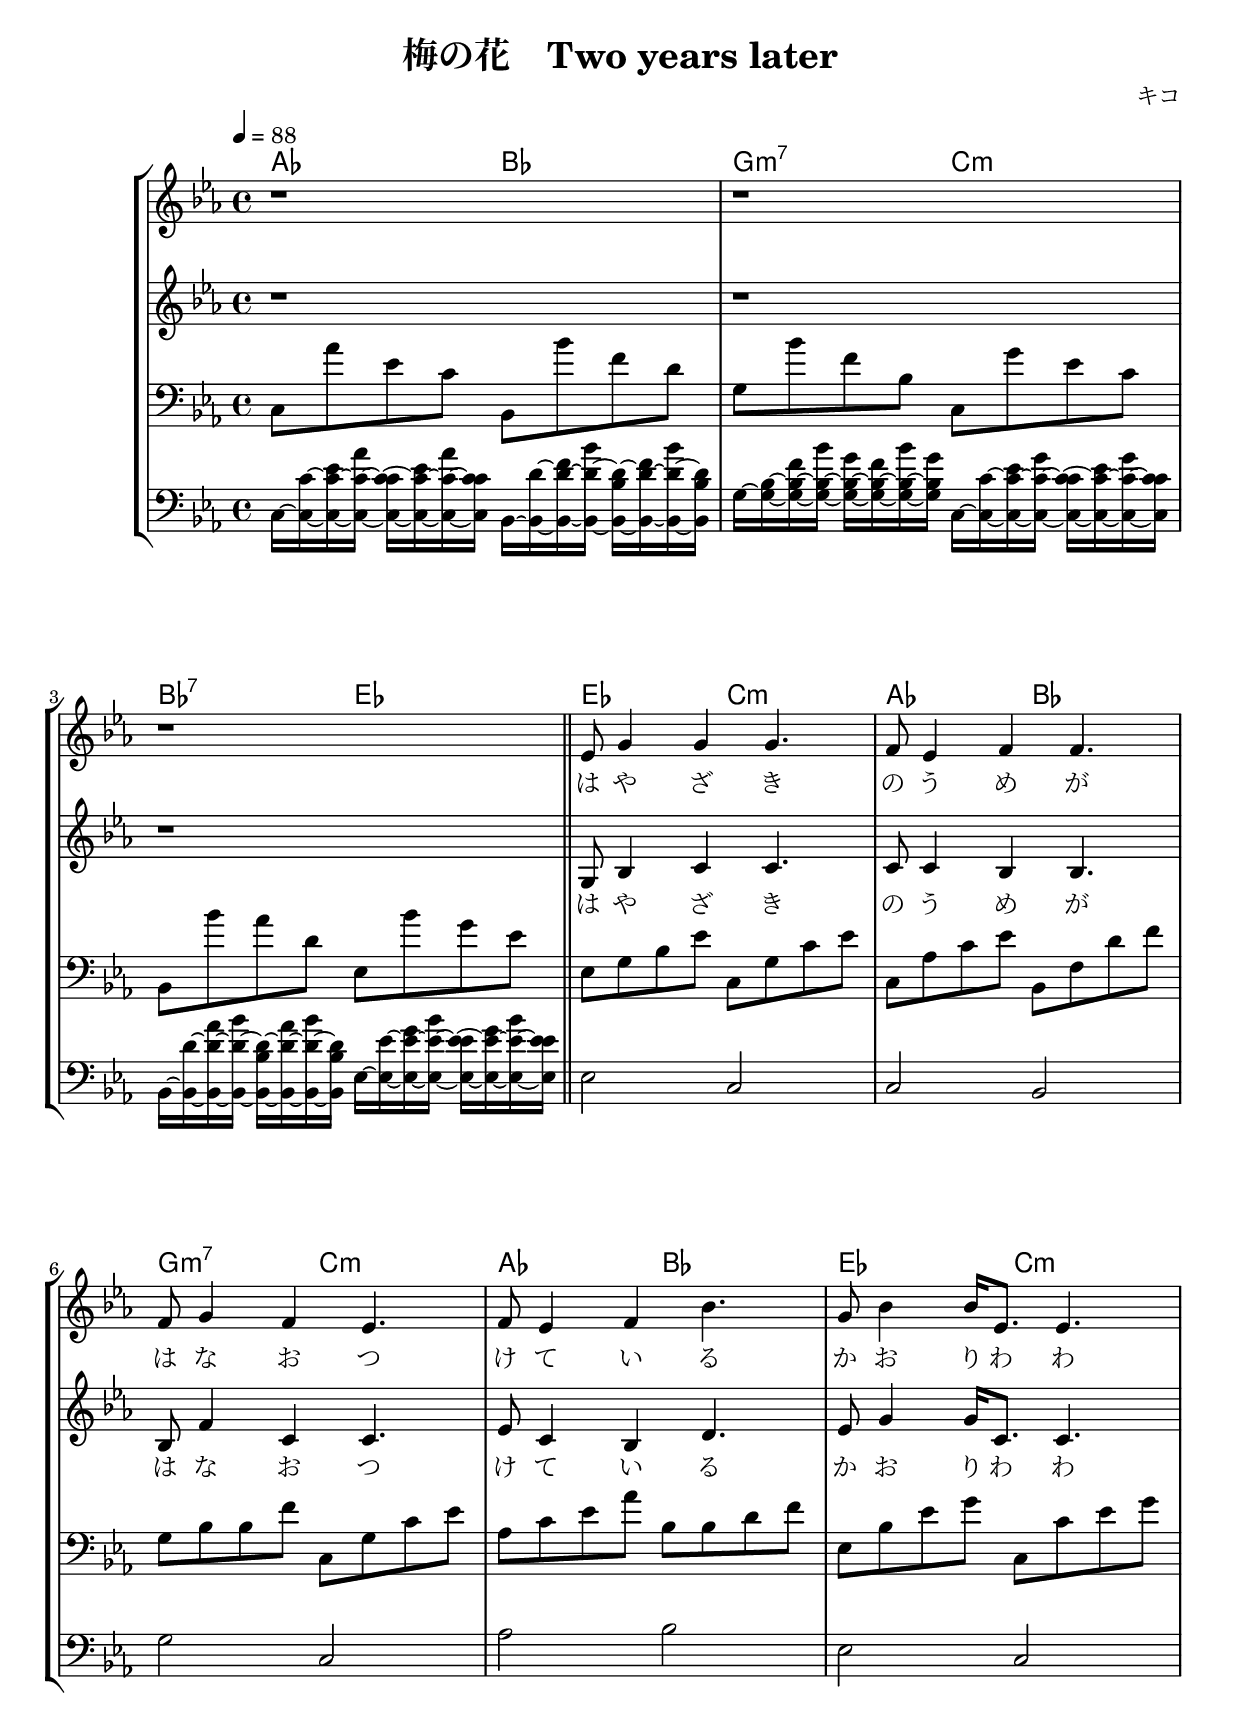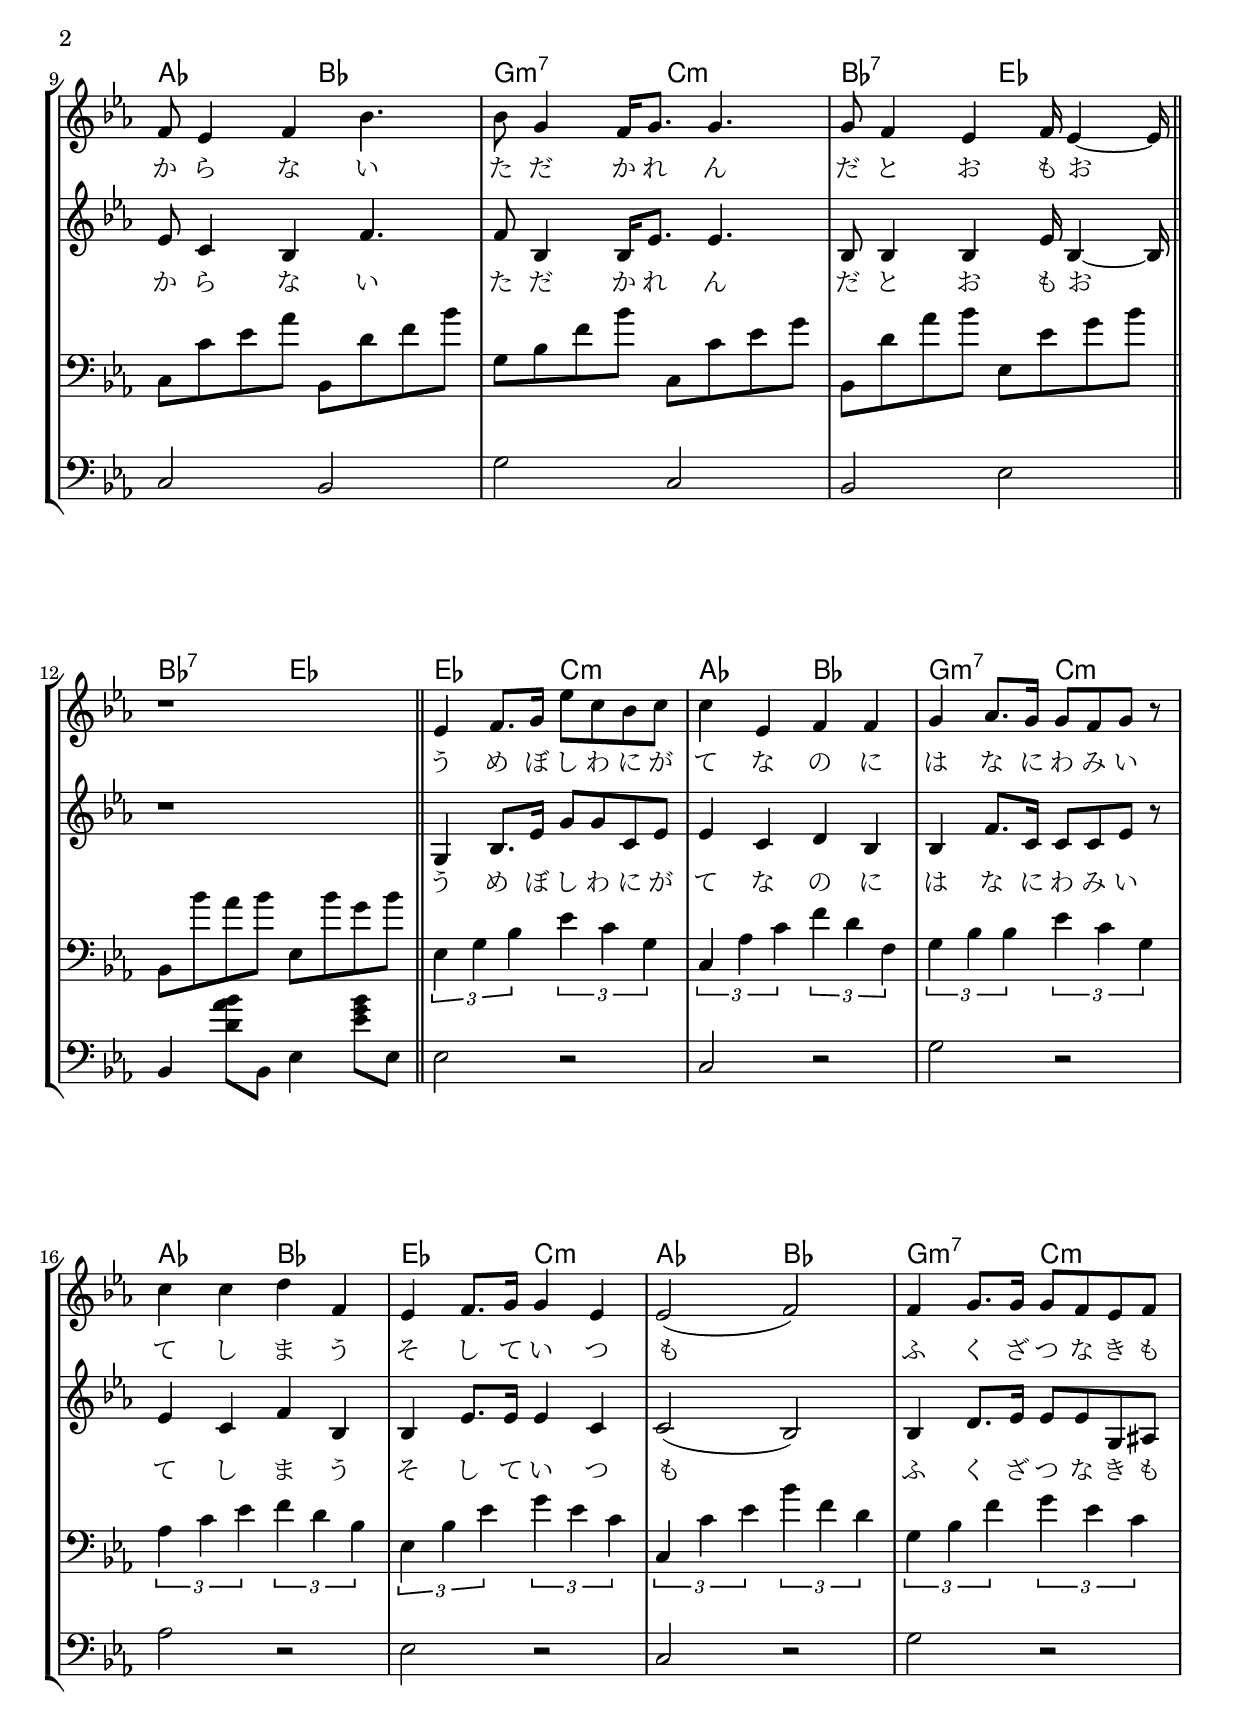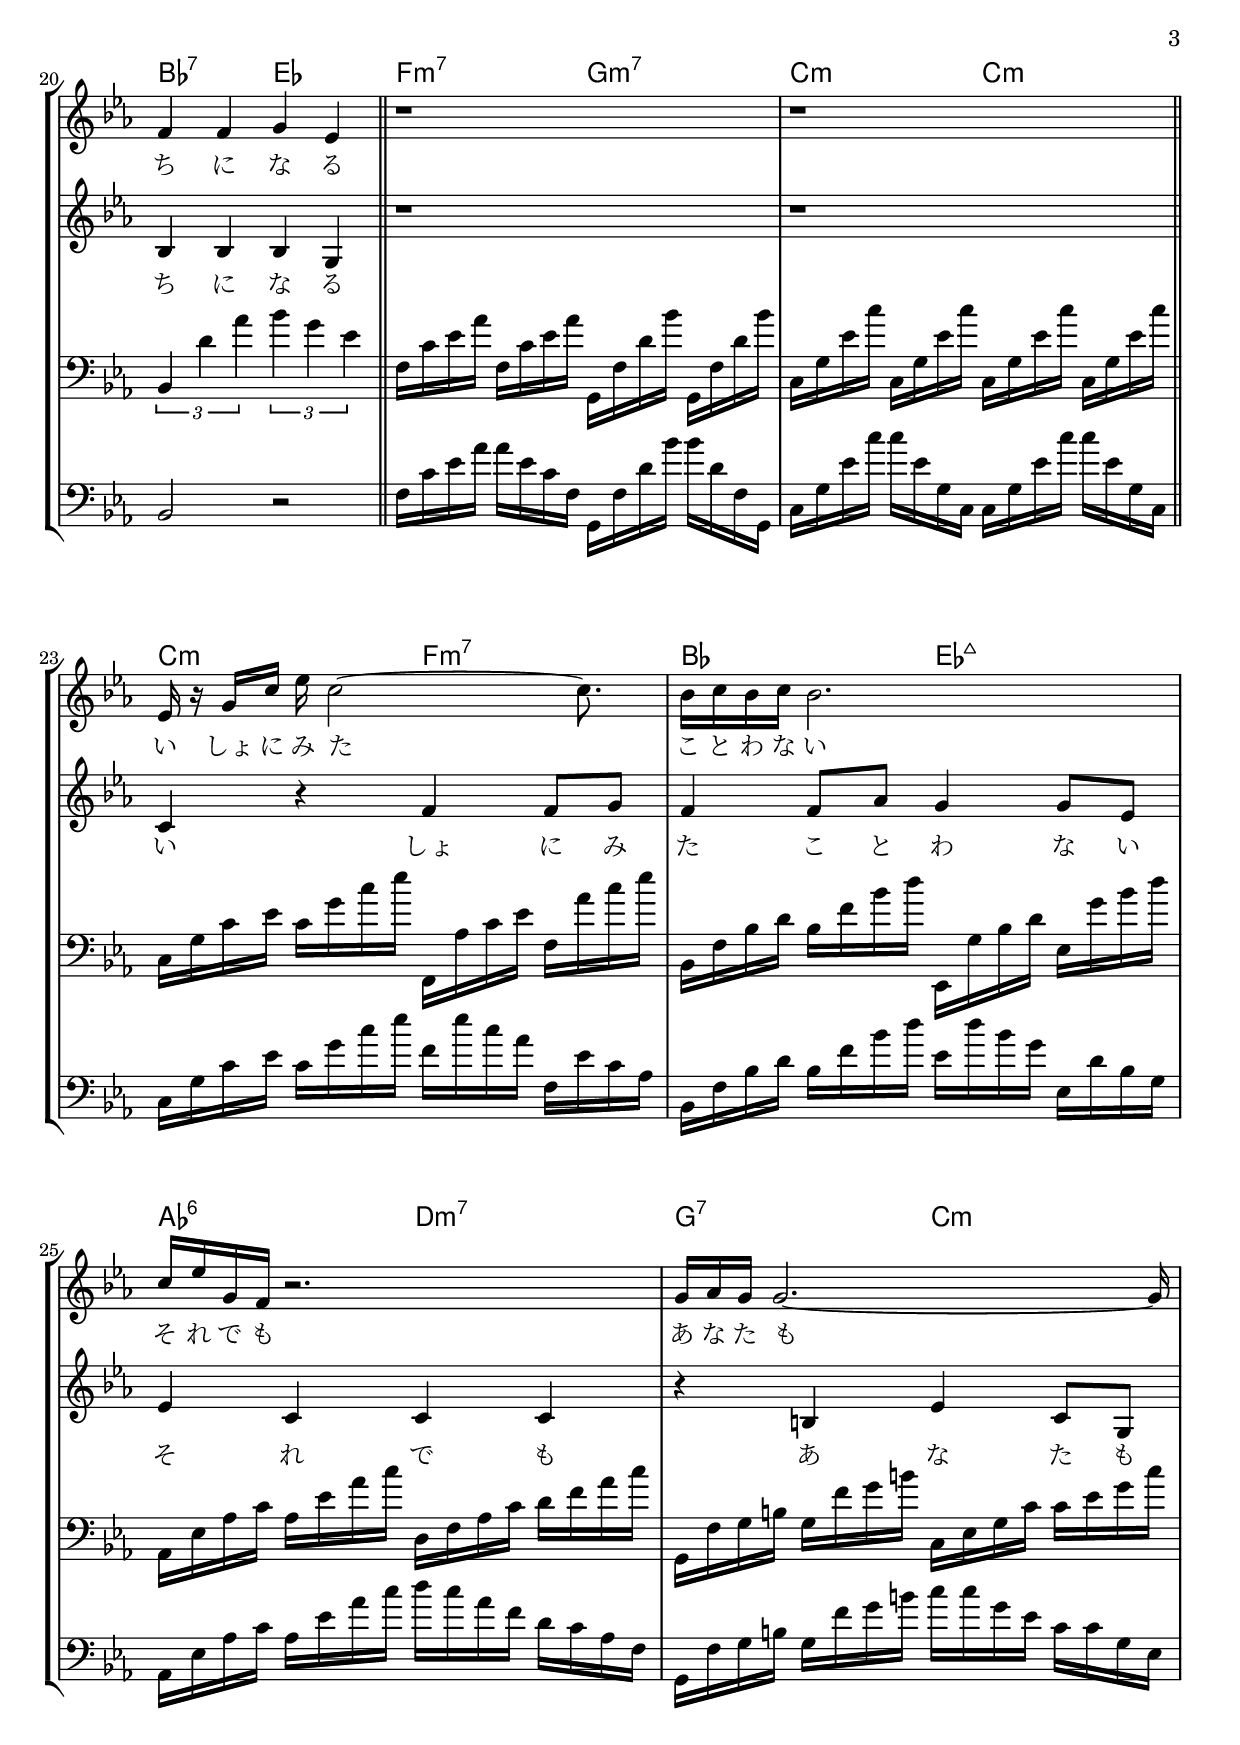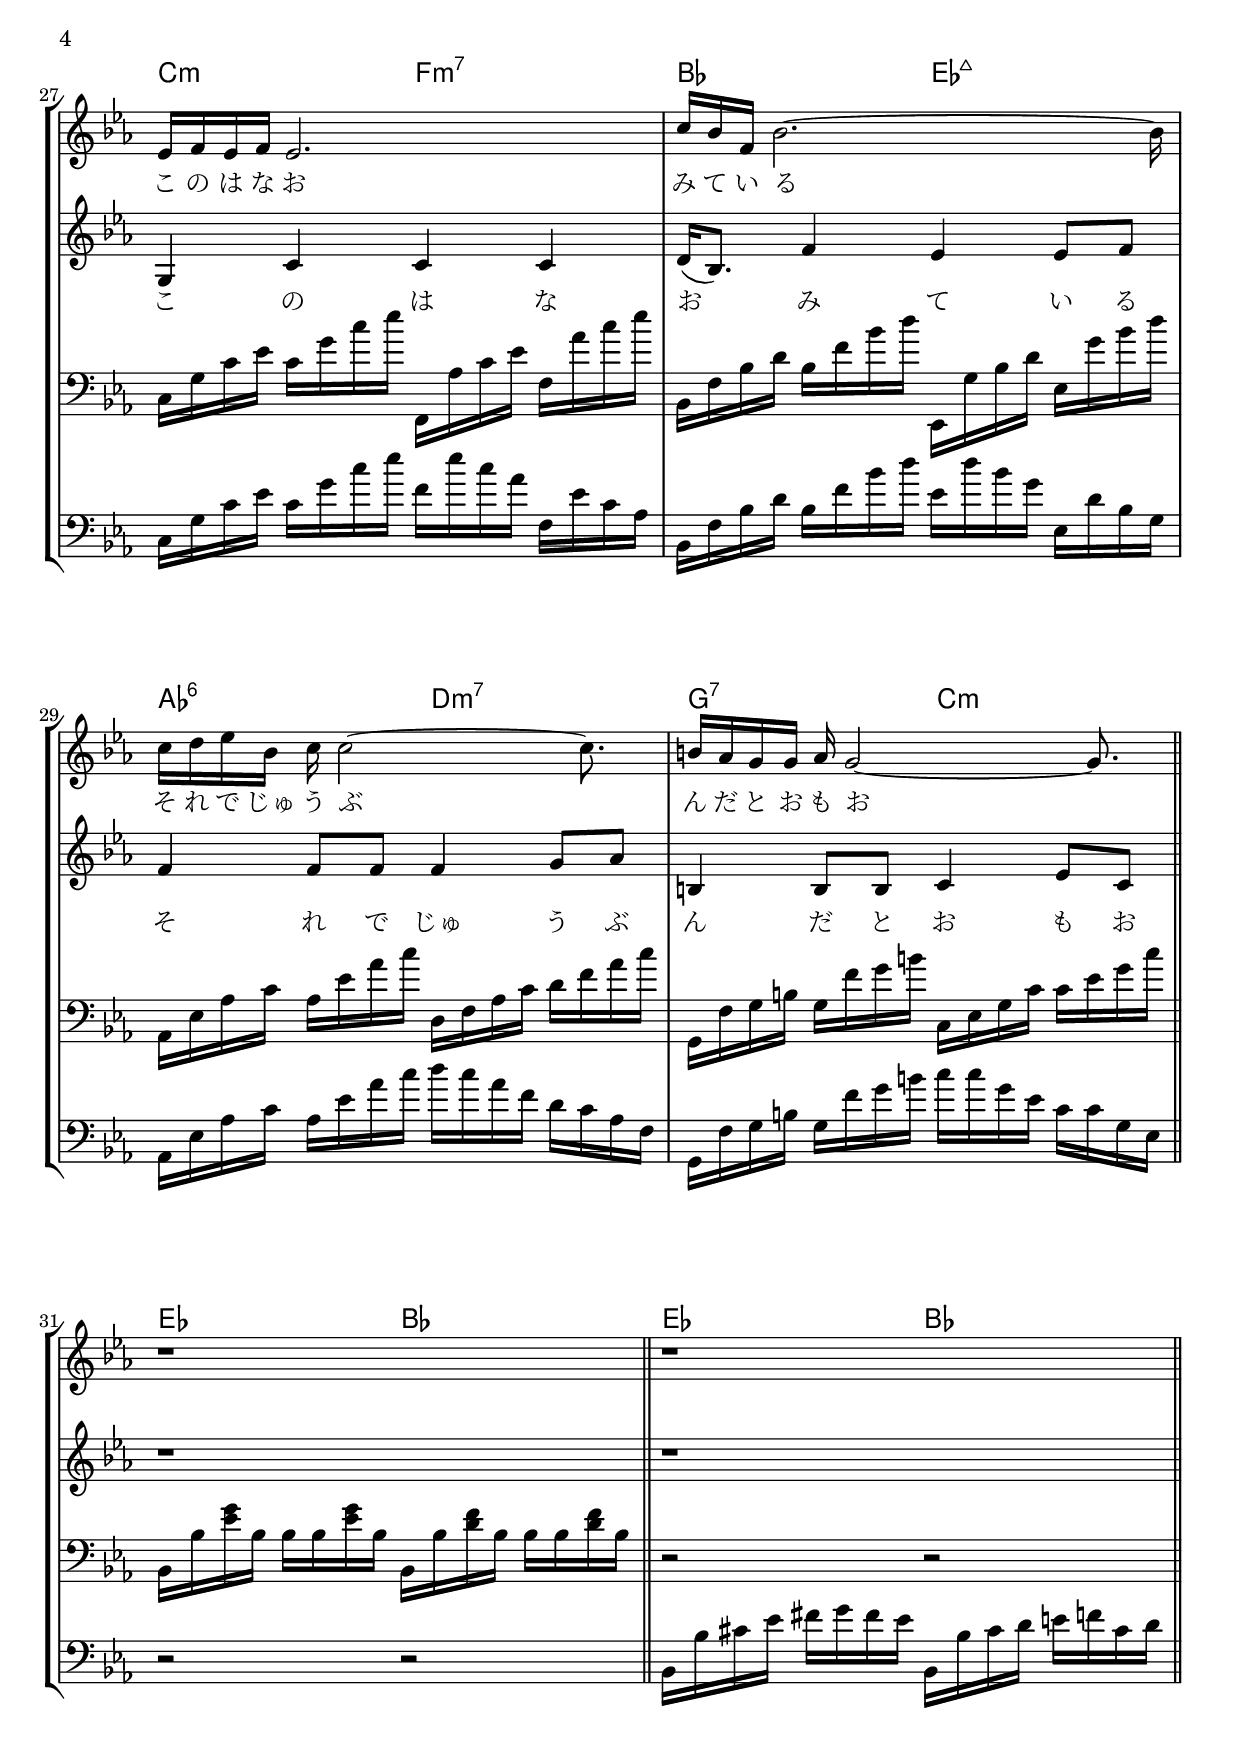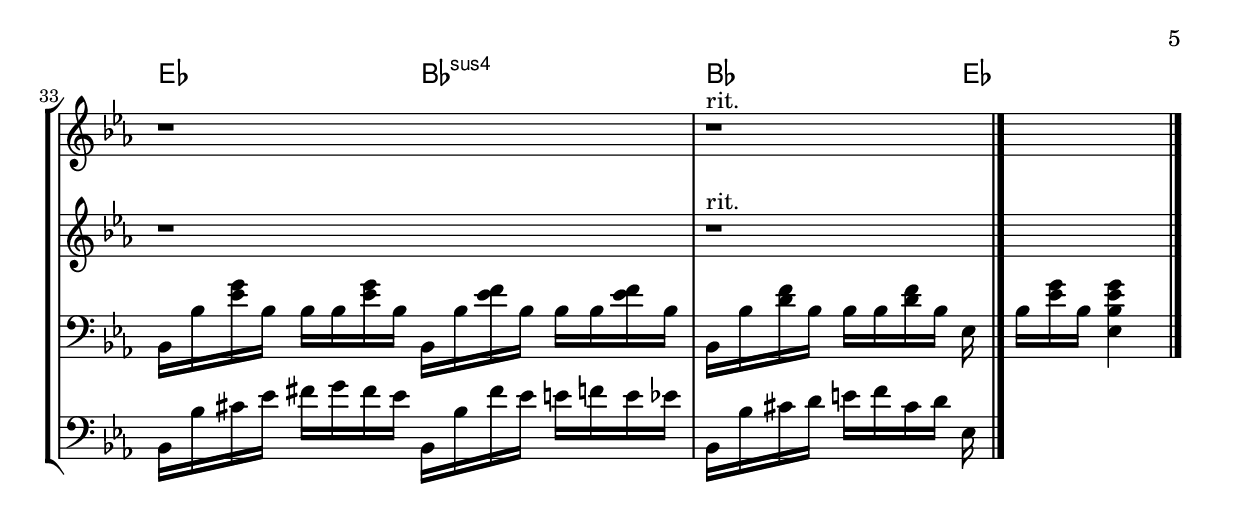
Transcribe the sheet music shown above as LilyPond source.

\version "2.12.1"

\header {
	title = \markup {"梅の花　Two years later"}
	composer = \markup \center-column {キコ}
}

harmony = \chordmode {
	as2 bes g:min7 c:m bes:7 es 

	es c:m as bes g:min7 c:m as bes es c:m as bes g:min7 c:m bes:7 es 

	bes:7 es 

	es c:m as bes g:min7 c:m as bes es c:m as bes g:min7 c:m bes:7 es 

	f:min7 g:min7 c:m c:m 

	c:m f:min7 bes es:maj7 as:6 d:m7 g:7 c:m c:m f:min7 bes es:maj7 as:6 d:m7 g:7 c:m 

	es bes 

	es bes 

	es bes:sus4 bes es 
}

melody = {
	\key es \major
	\tempo 4 = 88
	r1 | r1 | r1   
	\set Staff.midiInstrument = #"fss0.25"
	\set Staff.midiMinimumVolume = #0.7
	\set Staff.midiMaximumVolume = #0.9
	es'8  g'4  g'4  g'4. 
	f'8  es'4  f'4  f'4. 
	f'8  g'4  f'4  es'4. 
	f'8  es'4  f'4  bes'4. 
	g'8  bes'4  bes'16  es'8.  es'4. 
	f'8  es'4  f'4  bes'4. 
	bes'8  g'4  f'16  g'8.  g'4. 
	g'8  f'4  es'4  f'16  es'4~es'16
	r1   
	\set Staff.midiInstrument = #"mmi0.36"
	\set Staff.midiMinimumVolume = #0.7
	\set Staff.midiMaximumVolume = #0.9
	es'4  f'8.  g'16  es''8  c''8  bes'8  c''8 
	c''4  es'4  f'4  f'4 
	g'4  as'8.  g'16  g'8  f'8  g'8  r8 
	c''4  c''4  d''4  f'4 
	es'4  f'8.  g'16  g'4  es'4 
	es'2  (f'2) 
	f'4  g'8.  g'16  g'8  f'8  es'8  f'8 
	f'4  f'4  g'4  es'4
	r1 | r1   
	\set Staff.midiInstrument = #"fss0.35"
	\set Staff.midiMinimumVolume = #0.7
	\set Staff.midiMaximumVolume = #0.9
	es'16  r16  g'16  c''16  es''16  c''2~c''8. 
	bes'16  c''16  bes'16  c''16  bes'2. 
	c''16  es''16  g'16  f'16  r2. 
	g'16  as'16  g'16  g'2.~g'16 
	es'16  f'16  es'16  f'16  es'2. 
	c''16  bes'16  f'16  bes'2.~bes'16 
	c''16  d''16  es''16  bes'16  c''16  c''2~c''8. 
	b'16  as'16  g'16  g'16  as'16  g'2~g'8.
	r1   
	r1   
	r1 | r1^"rit." \bar "|."
}

words = \lyricmode {
	
	は  や  ざ  き  の  う  め  が  は  な  お  つ  け  て  い  る  か  お  り  わ  わ  か  ら  な  い  た  だ  か  れ  ん  だ  と  お  も  お  
	
	う  め  ぼ  し  わ  に  が  て  な  の  に  は  な  に  わ  み  い  て  し  ま  う  そ  し  て  い  つ  も  ふ  く  ざ  つ  な  き  も  ち  に  な  る  
	
	い  しょ  に  み  た  こ  と  わ  な  い  そ  れ  で  も  あ  な  た  も  こ  の  は  な  お  み  て  い  る  そ  れ  で  じゅ  う  ぶ  ん  だ  と  お  も  お  
	
	
	
}

secondmelody = {
	\key es \major
	\tempo 4 = 88
	r1 | r1 | r1   
	\set Staff.midiInstrument = #"fss0.23"
	\set Staff.midiMinimumVolume = #0.7
	\set Staff.midiMaximumVolume = #0.9
	g8  bes4  c'4  c'4. 
	c'8  c'4  bes4  bes4. 
	bes8  f'4  c'4  c'4. 
	es'8  c'4  bes4  d'4. 
	es'8  g'4  g'16  c'8.  c'4. 
	es'8  c'4  bes4  f'4. 
	f'8  bes4  bes16  es'8.  es'4. 
	bes8  bes4  bes4  es'16  bes4~bes16
	r1   
	\set Staff.midiInstrument = #"mmi0.34"
	\set Staff.midiMinimumVolume = #0.7
	\set Staff.midiMaximumVolume = #0.9
	g4  bes8.  es'16  g'8  g'8  c'8  es'8 
	es'4  c'4  d'4  bes4 
	bes4  f'8.  c'16  c'8  c'8  es'8  r8 
	es'4  c'4  f'4  bes4 
	bes4  es'8.  es'16  es'4  c'4 
	c'2  (bes2) 
	bes4  d'8.  es'16  es'8  es'8  g8  ais8 
	bes4  bes4  bes4  g4
	r1 | r1   
	\set Staff.midiInstrument = #"fss0.35"
	\set Staff.midiMinimumVolume = #0.7
	\set Staff.midiMaximumVolume = #0.9
	c'4  r4  f'4  f'8  g'8 
	f'4  f'8  as'8  g'4  g'8  es'8 
	es'4  c'4  c'4  c'4 
	r4  b4  es'4  c'8  g8 
	g4  c'4  c'4  c'4 
	d'16  (bes8.)  f'4  es'4  es'8  f'8 
	f'4  f'8  f'8  f'4  g'8  as'8 
	b4  b8  b8  c'4  es'8  c'8
	r1   
	r1   
	r1 | r1^"rit." \bar "|."
}

secondwords = \lyricmode {
	
	は  や  ざ  き  の  う  め  が  は  な  お  つ  け  て  い  る  か  お  り  わ  わ  か  ら  な  い  た  だ  か  れ  ん  だ  と  お  も  お  
	
	う  め  ぼ  し  わ  に  が  て  な  の  に  は  な  に  わ  み  い  て  し  ま  う  そ  し  て  い  つ  も  ふ  く  ざ  つ  な  き  も  ち  に  な  る  
	
	い  しょ  に  み  た  こ  と  わ  な  い  そ  れ  で  も  あ  な  た  も  こ  の  は  な  お  み  て  い  る  そ  れ  で  じゅ  う  ぶ  ん  だ  と  お  も  お  
	
	
	
}

tempochange = {
	\tempo 4 = 88
	r1 | r1 | r1 \bar "||"
	\tempo 4 = 88
	r1 | r1 | r1 | r1 | r1 | r1 | r1 | r1 \bar "||"
	\tempo 4 = 88
	r1 \bar "||"
	\tempo 4 = 88
	r1 | r1 | r1 | r1 | r1 | r1 | r1 | r1 \bar "||"
	\tempo 4 = 88
	r1 | r1 \bar "||"
	\tempo 4 = 88
	r1 | r1 | r1 | r1 | r1 | r1 | r1 | r1 \bar "||"
	\tempo 4 = 88
	r1 \bar "||"
	\tempo 4 = 88
	r1 \bar "||"
	\tempo 4 = 88
	r1 | \tempo 4 = 66 r2 \tempo 4 = 58 r2 \bar "|."
}

mainacc = {
	\clef bass
	\set Staff.midiInstrument = #"Acoustic grand"
	\set Staff.midiMinimumVolume = #0.3
	\set Staff.midiMaximumVolume = #0.6
	\key es \major
	\tempo 4 = 88
	c8 as' es' c'
	bes,8 bes' f' d'
	g8 bes' f' bes
	c8 g' es' c'
	bes,8 bes' as' d'
	es8 bes' g' es'
	\bar "||"

	\set Staff.midiInstrument = #"Acoustic grand"
	\set Staff.midiMinimumVolume = #0.3
	\set Staff.midiMaximumVolume = #0.6
	es8 g8 bes8 es'8
	c8 g8 c'8 es'8
	c8 as8 c'8 es'8
	bes,8 f8 d'8 f'8
	g8 bes8 bes8 f'8
	c8 g8 c'8 es'8
	as8 c'8 es'8 as'8
	bes8 bes8 d'8 f'8
	es8 bes8 es'8 g'8
	c8 c'8 es'8 g'8
	c8 c'8 es'8 as'8
	bes,8 d'8 f'8 bes'8
	g8 bes8 f'8 bes'8
	c8 c'8 es'8 g'8
	bes,8 d'8 as'8 bes'8
	es8 es'8 g'8 bes'8
	\bar "||"

	\set Staff.midiInstrument = #"Acoustic grand"
	\set Staff.midiMinimumVolume = #0.3
	\set Staff.midiMaximumVolume = #0.6
	bes,8 bes' as' bes'
	es8 bes' g' bes'
	\bar "||"

	\set Staff.midiInstrument = #"Acoustic grand"
	\set Staff.midiMinimumVolume = #0.3
	\set Staff.midiMaximumVolume = #0.6
	\tuplet 3/2 { es4 g4 bes4 }
	\tuplet 3/2 { es'4 c'4 g4 }
	\tuplet 3/2 { c4 as4 c'4 }
	\tuplet 3/2 { f'4 d'4 f4 }
	\tuplet 3/2 { g4 bes4 bes4 }
	\tuplet 3/2 { es'4 c'4 g4 }
	\tuplet 3/2 { as4 c'4 es'4 }
	\tuplet 3/2 { f'4 d'4 bes4 }
	\tuplet 3/2 { es4 bes4 es'4 }
	\tuplet 3/2 { g'4 es'4 c'4 }
	\tuplet 3/2 { c4 c'4 es'4 }
	\tuplet 3/2 { bes'4 f'4 d'4 }
	\tuplet 3/2 { g4 bes4 f'4 }
	\tuplet 3/2 { g'4 es'4 c'4 }
	\tuplet 3/2 { bes,4 d'4 as'4 }
	\tuplet 3/2 { bes'4 g'4 es'4 }
	\bar "||"

	\set Staff.midiInstrument = #"Acoustic grand"
	\set Staff.midiMinimumVolume = #0.3
	\set Staff.midiMaximumVolume = #0.6
	f16 c' es' as' f c' es' as'
	g,16 f d' bes' g, f d' bes'
	c16 g es' c'' c g es' c''
	c16 g es' c'' c g es' c''
	\bar "||"

	\set Staff.midiInstrument = #"Acoustic grand"
	\set Staff.midiMinimumVolume = #0.3
	\set Staff.midiMaximumVolume = #0.6
	c16 g16 c'16 es'16c'16 g'16 c''16 es''16
	f,16 as16 c'16 es'16f16 as'16 c''16 es''16
	bes,16 f16 bes16 d'16bes16 f'16 bes'16 d''16
	es,16 g16 bes16 d'16es16 g'16 bes'16 d''16
	as,16 es16 as16 c'16as16 es'16 as'16 c''16
	d16 f16 as16 c'16d'16 f'16 as'16 c''16
	g,16 f16 g16 b16g16 f'16 g'16 b'16
	c16 es16 g16 c'16c'16 es'16 g'16 c''16
	c16 g16 c'16 es'16c'16 g'16 c''16 es''16
	f,16 as16 c'16 es'16f16 as'16 c''16 es''16
	bes,16 f16 bes16 d'16bes16 f'16 bes'16 d''16
	es,16 g16 bes16 d'16es16 g'16 bes'16 d''16
	as,16 es16 as16 c'16as16 es'16 as'16 c''16
	d16 f16 as16 c'16d'16 f'16 as'16 c''16
	g,16 f16 g16 b16g16 f'16 g'16 b'16
	c16 es16 g16 c'16c'16 es'16 g'16 c''16
	\bar "||"

	\set Staff.midiInstrument = #"Acoustic grand"
	\set Staff.midiMinimumVolume = #0.3
	\set Staff.midiMaximumVolume = #0.6
	bes,16 bes <es' g'> bes bes bes <es' g'> bes
	bes,16 bes <d' f'> bes bes bes <d' f'> bes
	\bar "||"

	\set Staff.midiInstrument = #"Acoustic grand"
	\set Staff.midiMinimumVolume = #0.3
	\set Staff.midiMaximumVolume = #0.6
	r2
	r2
	\bar "||"

	\set Staff.midiInstrument = #"Acoustic grand"
	\set Staff.midiMinimumVolume = #0.3
	\set Staff.midiMaximumVolume = #0.6
	bes,16 bes <es' g'> bes bes bes <es' g'> bes
	bes,16 bes <es' f'> bes bes bes <es' f'> bes
	bes,16 bes <d' f'> bes bes bes <d' f'> bes
	es16 bes <es' g'> bes <es bes es' g'>4
	\bar "|."
}

subacc = {
	\clef bass
	\set Staff.midiInstrument = #"String Ensemble 2"
	\set Staff.midiMinimumVolume = #0.3
	\set Staff.midiMaximumVolume = #0.6
	\key es \major
	\tempo 4 = 88
	c16~ <c~ c'~>16 <c~ c'~ es'>16 <c~ c'~ as'>16 <c~ c'~ c'>16 <c~ c'~ es'>16 <c~ c'~ as'>16 <c c' c'>16
	bes,16~ <bes,~ d'~>16 <bes,~ d'~ f'>16 <bes,~ d'~ bes'>16 <bes,~ d'~ bes>16 <bes,~ d'~ f'>16 <bes,~ d'~ bes'>16 <bes, d' bes>16
	g16~ <g~ bes~>16 <g~ bes~ f'>16 <g~ bes~ bes'>16 <g~ bes~ g'>16 <g~ bes~ f'>16 <g~ bes~ bes'>16 <g bes g'>16
	c16~ <c~ c'~>16 <c~ c'~ es'>16 <c~ c'~ g'>16 <c~ c'~ c'>16 <c~ c'~ es'>16 <c~ c'~ g'>16 <c c' c'>16
	bes,16~ <bes,~ d'~>16 <bes,~ d'~ as'>16 <bes,~ d'~ bes'>16 <bes,~ d'~ bes>16 <bes,~ d'~ as'>16 <bes,~ d'~ bes'>16 <bes, d' bes>16
	es16~ <es~ es'~>16 <es~ es'~ g'>16 <es~ es'~ bes'>16 <es~ es'~ es'>16 <es~ es'~ g'>16 <es~ es'~ bes'>16 <es es' es'>16
	\bar "||"

	\set Staff.midiInstrument = #"String Ensemble 2"
	\set Staff.midiMinimumVolume = #0.3
	\set Staff.midiMaximumVolume = #0.6
	es2
	~c2
	c2
	~bes,2
	g2
	~c2
	as2
	~bes2
	es2
	~c2
	c2
	~bes,2
	g2
	~c2
	bes,2
	~es2
	\bar "||"

	\set Staff.midiInstrument = #"String Ensemble 2"
	\set Staff.midiMinimumVolume = #0.3
	\set Staff.midiMaximumVolume = #0.6
	bes,4 <d' as' bes'>8 bes,8
	es4 <es' g' bes'>8 es8
	\bar "||"

	\set Staff.midiInstrument = #"String Ensemble 2"
	\set Staff.midiMinimumVolume = #0.3
	\set Staff.midiMaximumVolume = #0.6
	es2
	r2
	c2
	r2
	g2
	r2
	as2
	r2
	es2
	r2
	c2
	r2
	g2
	r2
	bes,2
	r2
	\bar "||"

	\set Staff.midiInstrument = #"Bright Acoustic"
	\set Staff.midiMinimumVolume = #0.3
	\set Staff.midiMaximumVolume = #0.6
	f16 c' es' as' as' es' c' f
	g,16 f d' bes' bes' d' f g,
	c16 g es' c'' c'' es' g c
	c16 g es' c'' c'' es' g c
	\bar "||"

	\set Staff.midiInstrument = #"Bright Acoustic"
	\set Staff.midiMinimumVolume = #0.3
	\set Staff.midiMaximumVolume = #0.6
	c16 g16 c'16 es'16 c'16 g'16 c''16 es''16
	f'16 es''16 c''16 as'16 f16 es'16 c'16 as16
	bes,16 f16 bes16 d'16 bes16 f'16 bes'16 d''16
	es'16 d''16 bes'16 g'16 es16 d'16 bes16 g16
	as,16 es16 as16 c'16 as16 es'16 as'16 c''16
	d''16 c''16 as'16 f'16 d'16 c'16 as16 f16
	g,16 f16 g16 b16 g16 f'16 g'16 b'16
	c''16 c''16 g'16 es'16 c'16 c'16 g16 es16
	c16 g16 c'16 es'16 c'16 g'16 c''16 es''16
	f'16 es''16 c''16 as'16 f16 es'16 c'16 as16
	bes,16 f16 bes16 d'16 bes16 f'16 bes'16 d''16
	es'16 d''16 bes'16 g'16 es16 d'16 bes16 g16
	as,16 es16 as16 c'16 as16 es'16 as'16 c''16
	d''16 c''16 as'16 f'16 d'16 c'16 as16 f16
	g,16 f16 g16 b16 g16 f'16 g'16 b'16
	c''16 c''16 g'16 es'16 c'16 c'16 g16 es16
	\bar "||"

	\set Staff.midiInstrument = #"Bright Acoustic"
	\set Staff.midiMinimumVolume = #0.3
	\set Staff.midiMaximumVolume = #0.6
	r2
	r2
	\bar "||"

	\set Staff.midiInstrument = #"Bright Acoustic"
	\set Staff.midiMinimumVolume = #0.3
	\set Staff.midiMaximumVolume = #0.6
	bes,16 bes16 cis'16 es'16 fis'16 g'16 fis'16 es'16
	bes,16 bes16 cis'16 d'16 e'16 f'16 cis'16 d'16
	\bar "||"

	\set Staff.midiInstrument = #"Bright Acoustic"
	\set Staff.midiMinimumVolume = #0.3
	\set Staff.midiMaximumVolume = #0.6
	bes,16 bes16 cis'16 es'16 fis'16 g'16 fis'16 es'16
	bes,16 bes16 fis'16 es'16 e'16 f'16 e'16 es'16
	bes,16 bes16 cis'16 d'16 e'16 f'16 cis'16 d'16
	es
	\bar "|."
}

percA = {
	\drummode {
	hh4 hh8 hh2 r8  |\times 16/32{ hh2 hh8. hh8. hh4. hh2. } |\times 16/32{ hh2 hh8. hh1 r4 r16 } \bar "||"
	r1  |r2. hho4  |r1  |r2. hho4  |r1  |r2. hho4  |r1  |r2. hho4  \bar "||"
	\times 16/32{ hh2 hh8. hh1 r4 r16 } \bar "||"
	hh4 hh8 hh2 r8  |\times 16/32{ hh2 hh8. hh8. hh4. hh2. } |hh4 hh8 hh2 r8  |hh4 hh8 hh4 hh4.  |hh4 hh8 hh2 r8  |\times 16/32{ hh2 hh8. hh8. hh4. hh2. } |hh4 hh8 hh2 r8  |\times 16/32{ hh2 hh8. hh1 r4 r16 } \bar "||"
	hh8 hh8 hh8 hh8 hh8 hh8 hh8 hh8  |hh8 hh8 hh8 hh8 hh8 hh8 hh4  \bar "||"
	hh8 hh8 hh8 hh8 hh8 hh8 hh8 hh8  |hh8 hh8 hh8 hh8 hh8 hh8 hh8 hh8  |hh8 hh8 hh8 hh8 hh8 hh8 hh8 hh8  |hh8 hh8 hh8 hh8 hh8 hh8 hh8 hh8  |hh8 hh8 hh8 hh8 hh8 hh8 hh8 hh8  |hh8 hh8 hh8 hh8 hh8 hh8 hh8 hh8  |hh8 hh8 hh8 hh8 hh8 hh8 hh8 hh8  |hh8 hh8 hh8 hh8 hh8 hh8 hh4  \bar "||"
	\times 16/12{ cymr8. cymr8 cymr4. r16 } \bar "||"
	\times 16/12{ cymr8. cymr8 cymr4. r16 } \bar "||"
	bd2 r8 bd4 bd8  |bd4. bd8 bd2  \bar "|."
	}
}

percB = {
	\drummode {
	r16 hhp8 hhp8 hhp2 r8.  |\times 16/32{ r8 hhp4 hhp4 hhp8 hhp2 r8 hhp2 r8 } |\times 16/32{ r8 hhp4 hhp4 hhp8 hhp1 r4 } \bar "||"
	r16 hhp16 hhp8 hhp16 hhp8 hhp2 r16  |r16 hhp16 hhp8 hhp16 hhp8 hhp2 r16  |r16 hhp16 hhp8 hhp16 hhp8 hhp2 r16  |r16 hhp16 hhp8 hhp16 hhp8 hhp2 r16  |r16 hhp16 hhp8 hhp16 hhp8 hhp2 r16  |r16 hhp16 hhp8 hhp16 hhp8 hhp2 r16  |r16 hhp16 hhp8 hhp16 hhp8 hhp2 r16  |r16 hhp16 hhp8 hhp16 hhp8 hhp2 hhp16  \bar "||"
	\times 16/32{ r8 hhp4 hhp4 hhp8 hhp1 r4 } \bar "||"
	r16 hhp8 hhp8 hhp2 r8.  |\times 16/32{ r8 hhp4 hhp4 hhp8 hhp2 r8 hhp2 r8 } |r16 hhp8 hhp8 hhp2 r8.  |r16 hhp8 hhp8 hhp8. hhp2  |r16 hhp8 hhp8 hhp2 r8.  |\times 16/32{ r8 hhp4 hhp4 hhp8 hhp2 r8 hhp2 r8 } |r16 hhp8 hhp8 hhp2 r8.  |\times 16/32{ r8 hhp4 hhp4 hhp8 hhp1 r4 } \bar "||"
	bd4. bd8 bd4. bd8  |bd4. bd8 bd2  \bar "||"
	bd4. bd8 bd4. bd8  |bd4. bd8 bd4. bd8  |bd4. bd8 bd4. bd8  |bd4. bd8 bd4. bd8  |bd4. bd8 bd4. bd8  |bd4. bd8 bd4. bd8  |bd4. bd8 bd4. bd8  |bd4. bd8 bd2  \bar "||"
	\times 16/12{ r2 r8 hhp8 } \bar "||"
	\times 16/12{ r2 r8 hhp8 } \bar "||"
	r4. ss4. ss4  |r4 ss4. ss4.  \bar "|."
	}
}

percC = {
	\drummode {
	r1  |\times 16/32{ r1 r2 hho2 } |r1  \bar "||"
	hh8. hh8. hh2 r8  |hh8. hh8. hh2 hh8  |hh8. hh8. hh2 r8  |hh8. hh8. hh2 hh8  |hh8. hh8. hh2 r8  |hh8. hh8. hh2 hh8  |hh8. hh8. hh2 r8  |hh8. hh8. hh4 hh4 hh8  \bar "||"
	r1  \bar "||"
	r1  |\times 16/32{ r1 r2 hho2 } |r1  |\times 16/32{ r1 r2 hho2 } |r1  |\times 16/32{ r1 r2 hho2 } |r1  |\times 16/32{ r1 r2 hho2 } \bar "||"
	r8 ss4 ss8 ss4. ss8  |r8 ss4 ss8 ss2  \bar "||"
	r8 ss4 ss8 ss4. ss8  |r8 ss4 ss8 ss2  |r8 ss4 ss8 ss4. ss8  |r8 ss4 ss8 ss4. ss8  |r8 ss4 ss8 ss4. ss8  |r8 ss4 ss8 ss2  |r8 ss4 ss8 ss4. ss8  |r8 ss4 ss8 ss2  \bar "||"
	\times 16/12{ bd4 r16 bd16 bd4. } \bar "||"
	\times 16/12{ bd4 r16 bd16 bd4. } \bar "||"
	cymr8 cymr8 cymr8 cymr8 cymr8 cymr8 cymr8 cymr8  |cymr8 cymr8 cymr8 cymr8 cymr8 cymr8 cymr8 cymr8  \bar "|."
	}
}

percD = {
	\drummode {
	bd8. bd8. bd2 bd8  |\times 16/32{ bd4. bd4. bd2 bd2 bd4 } |\times 16/32{ bd4. bd4. bd8 bd2 r8 bd2 } \bar "||"
	r2 ss2  |r2 ss2  |r2 ss2  |r2 ss2  |r2 ss2  |r2 ss2  |r2 ss2  |r2 ss2  \bar "||"
	\times 16/32{ bd4. bd4. bd8 bd2 r8 bd2 } \bar "||"
	bd8. bd8. bd2 bd8  |\times 16/32{ bd4. bd4. bd2 bd2 bd4 } |bd8. bd8. bd2 bd8  |bd8. bd8. bd2 r8  |bd8. bd8. bd2 bd8  |\times 16/32{ bd4. bd4. bd2 bd2 bd4 } |bd8. bd8. bd2 bd8  |\times 16/32{ bd4. bd4. bd8 bd2 r8 bd2 } \bar "||"
	r8 hhp2 r8 hhp4  |r8 hhp2 r8 hhp4  \bar "||"
	r8 hhp2 r8 hhp4  |r8 hhp2 r8 hhp4  |r8 hhp2 r8 hhp4  |r8 hhp2 r8 hhp4  |r8 hhp2 r8 hhp4  |r8 hhp2 r8 hhp4  |r8 hhp2 r8 hhp4  |r8 hhp2 r8 hhp4  \bar "||"
	\times 16/12{ r2. } \bar "||"
	\times 16/12{ r2. } \bar "||"
	r1 |r1 \bar "|."
	}
}

percE = {
	\drummode {
	r2 ss2  |\times 16/32{ r1 ss1 } |r2 ss2  \bar "||"
	bd2 r8 bd4 bd8  |bd4. bd4 bd4 bd8  |bd2 r8 bd4 bd8  |bd4. bd4 bd4 bd8  |bd2 r8 bd4 bd8  |bd4. bd4 bd4 bd8  |bd2 r8 bd4 bd8  |bd4. bd4 bd4.  \bar "||"
	r2 ss2  \bar "||"
	r2 ss2  |\times 16/32{ r1 ss1 } |r2 ss2  |\times 16/32{ r1 ss1 } |r2 ss2  |\times 16/32{ r1 ss1 } |r2 ss2  |\times 16/32{ r1 ss1 } \bar "||"
	r1  |r2 r8 cymr8 cymr4  \bar "||"
	r1  |r1  |r1  |r2 r8 cymr8 cymr4  |r1  |r1  |r1  |r2 r8 cymr8 cymr4  \bar "||"
	\times 16/12{ r4. sn8 sn4 } \bar "||"
	\times 16/12{ r4. sn8 sn4 } \bar "||"
	r1 |r1 \bar "|."
	}
}

percF = {
	\drummode {
	r1 |r1 |\times 16/32{ r1 sn4 sn8 sn2 r8 } \bar "||"
	r1 | r1 | r1 | r1 | r1 | r1 | r1 | r1 \bar "||"
	\times 16/32{ r1 sn4 sn8 sn2 r8 } \bar "||"
	r1 |r1 |r1 |r2 r8. sn16 sn4  |r1 |r1 |r1 |\times 16/32{ r1 sn4 sn8 sn2 r8 } \bar "||"
	r1 | r1 \bar "||"
	r1 | r1 | r1 | r1 | r1 | r1 | r1 | r1 \bar "||"
	\times 16/12{ r2 r16 tommh16 tommh8 } \bar "||"
	\times 16/12{ r2 r16 tommh16 tommh8 } \bar "||"
	r1 | r1 \bar "|."
	}
}

percG = {
	\drummode {
	r1 |r1 |r1 \bar "||"
	r1 | r1 | r1 | r1 | r1 | r1 | r1 | r1 \bar "||"
	r1 \bar "||"
	r1 |r1 |r1 |r2. r8 tomml8  |r1 |r1 |r1 |r2. r8 tomml8  \bar "||"
	r1 | r1 \bar "||"
	r1 | r1 | r1 | r1 | r1 | r1 | r1 | r1 \bar "||"
	\times 16/12{ r2 r8. toml16 } \bar "||"
	\times 16/12{ r2 r8. toml16 } \bar "||"
	r1 | r1 \bar "|."
	}
}

percH = {
	\drummode {
	r1 |r1 |\times 16/32{ r1 r2 r8 tommh4. } \bar "||"
	r1 | r1 | r1 | r1 | r1 | r1 | r1 | r1 \bar "||"
	\times 16/32{ r1 r2 r8 tommh4. } \bar "||"
	r1 |r1 |r1 |r1 |r1 |r1 |r1 |\times 16/32{ r1 r2 r8 tommh4. } \bar "||"
	r1 | r1 \bar "||"
	r1 | r1 | r1 | r1 | r1 | r1 | r1 | r1 \bar "||"
	r1 \bar "||"
	r1 \bar "||"
	r1 | r1 \bar "|."
	}
}

percI = {
	\drummode {
	r1 |r1 |\times 16/32{ r1 r2. tomfh4 } \bar "||"
	r1 | r1 | r1 | r1 | r1 | r1 | r1 | r1 \bar "||"
	\times 16/32{ r1 r2. tomfh4 } \bar "||"
	r1 |r1 |r1 |r1 |r1 |r1 |r1 |\times 16/32{ r1 r2. tomfh4 } \bar "||"
	r1 | r1 \bar "||"
	r1 | r1 | r1 | r1 | r1 | r1 | r1 | r1 \bar "||"
	r1 \bar "||"
	r1 \bar "||"
	r1 | r1 \bar "|."
	}
}

\score {
	<<
		\new StaffGroup <<
			\new ChordNames {\harmony}
			\new Voice = "melody" {\melody}
			\new Lyrics \lyricsto "melody" \words
			\new Voice = "secondmelody" {\secondmelody}
			\new Lyrics \lyricsto "secondmelody" \secondwords
			\new Staff = "mainacc" {\mainacc}
			\new Staff = "subacc" {\subacc}
		>>
	>>
	\layout { }
}
